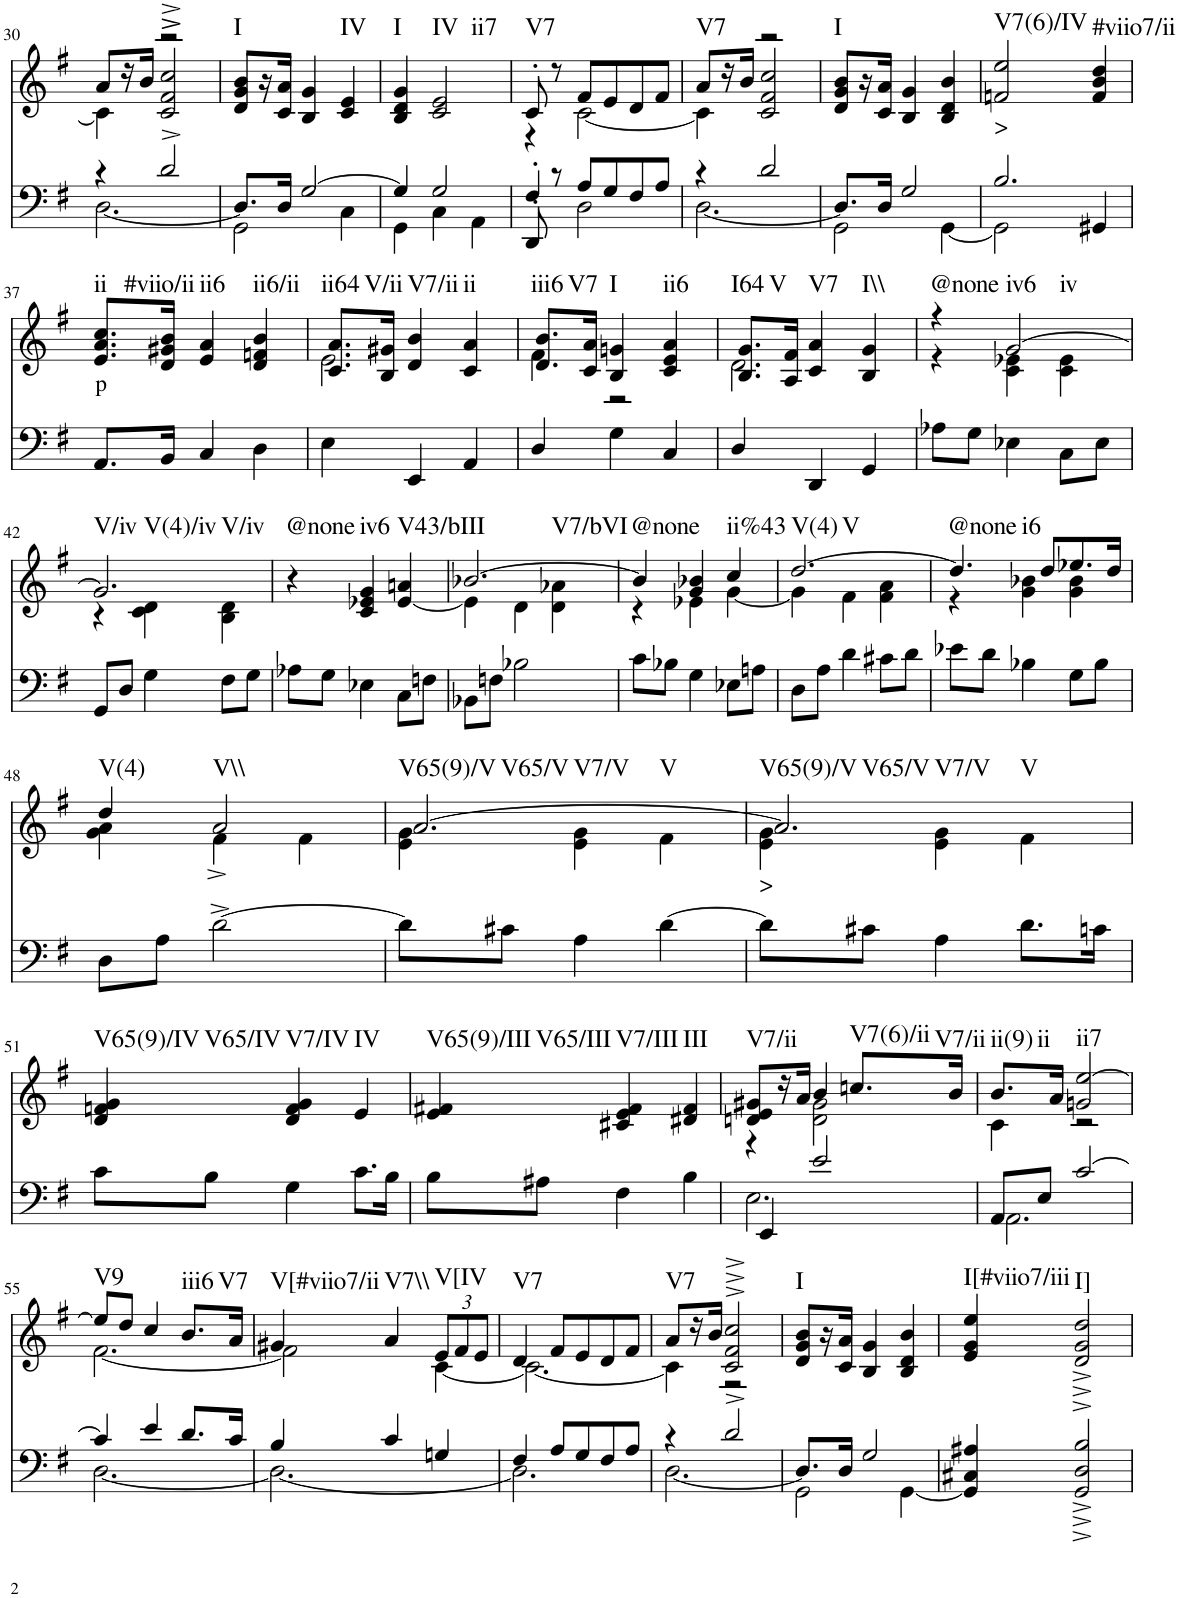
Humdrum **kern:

**kern	**kern	**text	**harte
*part2	*part1	*part1	*part1
*staff2	*staff1	*staff1	*
*I"piano	*I"piano	*	*
*I'Pno	*I'Pno	*	*
!!LO:PB:g=z
*clefF4	*clefG2	*	*
*k[f#]	*k[f#]	*	*
*G:	*G:	*	*
*M3/4	*M3/4	*	*
=30	=30	=30	=30
*^	*^	*	*
4r	[2.D\	8a/L	4c\]	.	.
.	.	16r	.	.	.
.	.	16b/JJ	.	.	.
2d^/	.	2r	2c/^ 2f#/^ 2cc/^	.	.
=31	=31	=31	=31	=31	=31
!	!	!	!	!	!LO:H:kt=I
*	*	*v	*v	*	*
8.D/L]	2GG\	8d/ 8g/ 8b/L	.	N
.	.	16r	.	.
16D/Jk	.	16c/ 16a/JJ	.	.
[2G/	.	4B/ 4g/	.	.
!	!	!	!	!LO:H:kt=IV
.	4C\	4c/ 4e/	.	N
=32	=32	=32	=32	=32
!	!	!	!	!LO:H:kt=I
4G/]	4GG\	4B/ 4d/ 4g/	.	N
!	!	!	!	!LO:H:n=1:kt=IV
!	!	!	!	!LO:H:n=2:kt=ii7
2G/	4C\	2c/ 2e/	.	N N
.	4AA\	.	.	.
=33	=33	=33	=33	=33
*	*	*^	*	*
!	!	!	!	!	!LO:H:kt=V7
8DD'/	4F#'/	8c'/	4r	.	N
8r	.	8r	.	.	.
8A/L	2D\	8f#/L	[2c\	.	.
8G/	.	8e/	.	.	.
8F#/	.	8d/	.	.	.
8A/J	.	8f#/J	.	.	.
=34	=34	=34	=34	=34	=34
!	!	!	!	!	!LO:H:kt=V7
4r	[2.D\	8a/L	4c\]	.	N
.	.	16r	.	.	.
.	.	16b/JJ	.	.	.
2d/	.	2r	2c/ 2f#/ 2cc/	.	.
=35	=35	=35	=35	=35	=35
!	!	!	!	!	!LO:H:kt=I
*	*	*v	*v	*	*
8.D/L]	2GG\	8d/ 8g/ 8b/L	.	N
.	.	16r	.	.
16D/Jk	.	16c/ 16a/JJ	.	.
2G/	.	4B/ 4g/	.	.
.	[4GG\	4B/ 4d/ 4b/	.	.
=36	=36	=36	=36	=36
!	!	!	!LO:LY:b	!LO:H:kt=V7(6)/IV
2.B/	2GG\]	2fn/ 2ee/	>	N
!	!	!	!	!LO:H:kt=#viio7/ii
.	4GG#X/	4f/ 4b/ 4dd/	.	N
!!LO:LB:g=z
=37	=37	=37	=37	=37
!	!	!	!LO:LY:b	!LO:H:n=1:kt=ii
!	!	!	!	!LO:H:n=2:kt=#viio/ii
*v	*v	*	*	*
8.AA/L	8.e/ 8.a/ 8.cc/L	p	N N
16BB/Jk	16d/ 16g#X/ 16b/Jk	.	.
!	!	!	!LO:H:kt=ii6
4C/	4e/ 4a/	.	N
!	!	!	!LO:H:kt=ii6/ii
4D\	4d/ 4fn/ 4b/	.	N
=38	=38	=38	=38
*	*^	*	*
!	!	!	!	!LO:H:n=1:kt=ii64
!	!	!	!	!LO:H:n=2:kt=V/ii
4E\	8.c/ 8.a/L	2.e\	.	N N
.	16B/ 16g#X/Jk	.	.	.
!	!	!	!	!LO:H:kt=V7/ii
4EE/	4d/ 4b/	.	.	N
!	!	!	!	!LO:H:kt=ii
4AA/	4c/ 4a/	.	.	N
=39	=39	=39	=39	=39
!	!	!	!	!LO:H:n=1:kt=iii6
!	!	!	!	!LO:H:n=2:kt=V7
4D/	8.d/ 8.b/L	4f#\	.	N N
.	16c/ 16a/Jk	.	.	.
!	!	!	!	!LO:H:kt=I
4G\	4B/ 4gn/	2r	.	N
!	!	!	!	!LO:H:kt=ii6
4C/	4c/ 4e/ 4a/	.	.	N
=40	=40	=40	=40	=40
!	!	!	!	!LO:H:n=1:kt=I64
!	!	!	!	!LO:H:n=2:kt=V
4D/	8.B/ 8.g/L	2.d\	.	N N
.	16A/ 16f#/Jk	.	.	.
!	!	!	!	!LO:H:kt=V7
4DD/	4c/ 4a/	.	.	N
!	!	!	!	!LO:H:kt=I\\
4GG/	4B/ 4g/	.	.	N
=41	=41	=41	=41	=41
!	!	!	!	!LO:H:kt=@none
8A-X\L	4r	4r	.	N
8G\J	.	.	.	.
!	!	!	!	!LO:H:n=1:kt=iv6
!	!	!	!	!LO:H:n=2:kt=iv
4E-X\	[2g/	4c\ 4e-X\	.	N N
8C\L	.	4c\ 4e-\	.	.
8E-\J	.	.	.	.
!!LO:LB:g=z	!!
=42	=42	=42	=42	=42
!	!	!	!	!LO:H:n=1:kt=V/iv
!	!	!	!	!LO:H:n=2:kt=V(4)/iv
!	!	!	!	!LO:H:n=3:kt=V/iv
8GG/L	2.g/]	4r	.	N N N
8D/J	.	.	.	.
4G\	.	4c\ 4d\	.	.
8F#\L	.	4B\ 4d\	.	.
8G\J	.	.	.	.
*	*v	*v	*	*
=43	=43	=43	=43
!	!	!	!LO:H:kt=@none
8A-X\L	4r	.	N
8G\J	.	.	.
!	!	!	!LO:H:kt=iv6
4E-X\	4c/ 4e-X/ 4g/	.	N
!	!	!	!LO:H:kt=V43/bIII
8C\L	[4e-/ 4an/	.	N
8Fn\J	.	.	.
=44	=44	=44	=44
*	*^	*	*
!	!	!	!	!LO:H:kt=V7/bVI
8BB-X\L	[2.b-X/	4e-\]	.	N
8Fn\J	.	.	.	.
2B-X\	.	4d\	.	.
.	.	4d\ 4a-X\	.	.
=45	=45	=45	=45	=45
!	!	!	!	!LO:H:kt=@none
8c\L	4b-/]	4r	.	N
8B-X\J	.	.	.	.
4G\	4g/ 4b-X/	4e-X\	.	.
!	!	!	!	!LO:H:kt=ii%43
8E-X\L	4cc/	[4g\	.	N
8An\J	.	.	.	.
=46	=46	=46	=46	=46
!	!	!	!	!LO:H:n=1:kt=V(4)
!	!	!	!	!LO:H:n=2:kt=V
8D\L	[2.dd/	4g\]	.	N N
8A\J	.	.	.	.
4d\	.	4f#\	.	.
8c#X\L	.	4f#\ 4a\	.	.
8d\J	.	.	.	.
=47	=47	=47	=47	=47
!	!	!	!	!LO:H:n=1:kt=@none
!	!	!	!	!LO:H:n=2:kt=i6
8e-X\L	4.dd/]	4r	.	N N
8d\J	.	.	.	.
4B-X\	.	4g\ 4b-X\	.	.
.	8dd/L	.	.	.
8G\L	8.ee-X/	4g\ 4b-\	.	.
8B-\J	.	.	.	.
.	16dd/Jk	.	.	.
!!LO:LB:g=z	!!
=48	=48	=48	=48	=48
!	!	!	!	!LO:H:kt=V(4)
8D\L	4dd/	4g\ 4a\	.	N
8A\J	.	.	.	.
!	!	!	!	!LO:H:kt=V\\
[2d^\	2a/	4f#^\	.	N
.	.	4f#\	.	.
=49	=49	=49	=49	=49
!	!	!	!	!LO:H:n=1:kt=V65(9)/V
!	!	!	!	!LO:H:n=2:kt=V65/V
!	!	!	!	!LO:H:n=3:kt=V7/V
!	!	!	!	!LO:H:n=4:kt=V
8d\L]	[2.a/	4e\ 4g\	.	N N N N
8c#X\J	.	.	.	.
4A\	.	4e\ 4g\	.	.
[4d\	.	4f#\	.	.
=50	=50	=50	=50	=50
!	!	!	!LO:LY:b	!LO:H:n=1:kt=V65(9)/V
!	!	!	!	!LO:H:n=2:kt=V65/V
!	!	!	!	!LO:H:n=3:kt=V7/V
!	!	!	!	!LO:H:n=4:kt=V
8d\L]	2.a/]	4e\ 4g\	>	N N N N
8c#X\J	.	.	.	.
4A\	.	4e\ 4g\	.	.
8.d\L	.	4f#\	.	.
16cn\Jk	.	.	.	.
*	*v	*v	*	*
!!LO:LB:g=z
=51	=51	=51	=51
!	!	!	!LO:H:n=1:kt=V65(9)/IV
!	!	!	!LO:H:n=2:kt=V65/IV
8c\L	4d/ 4fn/ 4g/	.	N N
8B\J	.	.	.
!	!	!	!LO:H:kt=V7/IV
4G\	4d/ 4f/ 4g/	.	N
!	!	!	!LO:H:kt=IV
8.c\L	4e/	.	N
16B\Jk	.	.	.
=52	=52	=52	=52
!	!	!	!LO:H:n=1:kt=V65(9)/III
!	!	!	!LO:H:n=2:kt=V65/III
8B\L	4e/ 4f#X/	.	N N
8A#X\J	.	.	.
!	!	!	!LO:H:kt=V7/III
4F#\	4c#X/ 4e/ 4f#/	.	N
!	!	!	!LO:H:kt=III
4B\	4d#X/ 4f#/	.	N
=53	=53	=53	=53
*^	*^	*	*
!	!	!	!	!	!LO:H:kt=V7/ii
4EE/	2.E\	8dn/ 8e/ 8g#X/L	4r	.	N
.	.	16r	.	.	.
.	.	16a/JJ	.	.	.
2e/	.	4b/	2d\ 2g#\	.	.
!	!	!	!	!	!LO:H:n=1:kt=V7(6)/ii
!	!	!	!	!	!LO:H:n=2:kt=V7/ii
.	.	8.ccn/L	.	.	N N
.	.	16b/Jk	.	.	.
=54	=54	=54	=54	=54	=54
!	!	!	!	!	!LO:H:n=1:kt=ii(9)
!	!	!	!	!	!LO:H:n=2:kt=ii
8AA/L	2.AA\	8.b/L	4c\	.	N N
8E/J	.	.	.	.	.
.	.	16a/Jk	.	.	.
!	!	!	!	!	!LO:H:kt=ii7
[2c/	.	2gn/ [2ee/	2r	.	N
!!LO:LB:g=z	!!
=55	=55	=55	=55	=55	=55
!	!	!	!	!	!LO:H:kt=V9
4c/]	[2.D\	8ee/L]	[2.f#\	.	N
.	.	8dd/J	.	.	.
4e/	.	4cc/	.	.	.
!	!	!	!	!	!LO:H:n=1:kt=iii6
!	!	!	!	!	!LO:H:n=2:kt=V7
8.d/L	.	8.b/L	.	.	N N
16c/Jk	.	16a/Jk	.	.	.
=56	=56	=56	=56	=56	=56
!	!	!	!	!	!LO:H:kt=V[#viio7/ii
4B/	2.D\_	4g#X/	2f#\]	.	N
!	!	!	!	!	!LO:H:kt=V7\\
4c/	.	4a/	.	.	N
*	*	*Xbrackettup	*	*	*
!	!	!	!	!	!LO:H:kt=V[IV
4Gn/	.	12e/L	[4c\	.	N
.	.	12f#/	.	.	.
.	.	12e/J	.	.	.
=57	=57	=57	=57	=57	=57
!	!	!	!	!	!LO:H:kt=V7
4F#/	2.D\]	4d/	2.c\_	.	N
8A/L	.	8f#/L	.	.	.
8G/	.	8e/	.	.	.
8F#/	.	8d/	.	.	.
8A/J	.	8f#/J	.	.	.
=58	=58	=58	=58	=58	=58
!	!	!	!	!	!LO:H:kt=V7
4r	[2.D\	8a/L	4c\]	.	N
.	.	16r	.	.	.
.	.	16b/JJ	.	.	.
2d^/	.	2c/^ 2f#/^ 2cc/^	2r	.	.
=59	=59	=59	=59	=59	=59
!	!	!	!	!	!LO:H:kt=I
*	*	*v	*v	*	*
8.D/L]	2GG\	8d/ 8g/ 8b/L	.	N
.	.	16r	.	.
16D/Jk	.	16c/ 16a/JJ	.	.
2G/	.	4B/ 4g/	.	.
.	[4GG\	4B/ 4d/ 4b/	.	.
=60	=60	=60	=60	=60
!	!	!	!	!LO:H:kt=I[#viio7/iii
*v	*v	*	*	*
4GG/] 4C#X/ 4A#X/	4e/ 4g/ 4ee/	.	N
!	!	!	!LO:H:kt=I]
2GG/^ 2D/^ 2B/^	2d/^ 2g/^ 2dd/^	.	N
=	=	=	=
*-	*-	*-	*-
